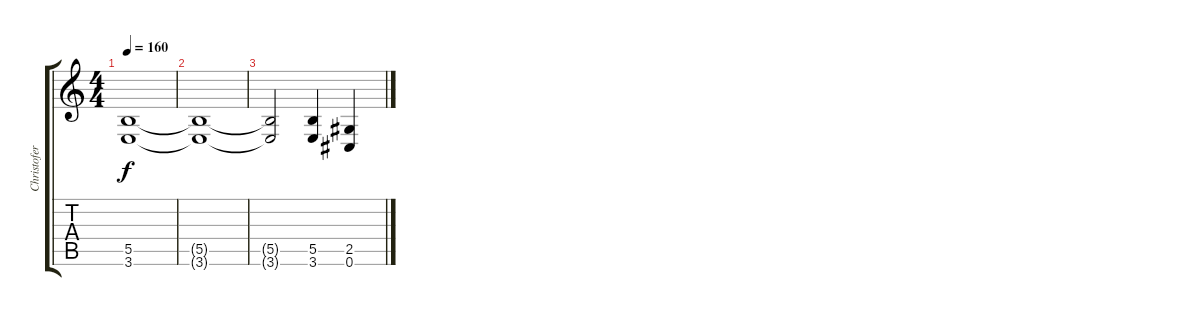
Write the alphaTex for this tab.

\track ("Christofer Johnsson" "Christofer") {instrument distortionguitar}
\staff {score tabs}
\tuning (Db4 Ab3 E3 B2 Gb2 Db2) {hide}
\ts (4 4)
\tempo 160
\clef g2
\ks c
(5.5{t} 3.6{t}).1{dy f} |
(5.5{t} 3.6{t}).1 |
(5.5{t} 3.6{t}).2 (5.5 3.6).4 (2.5 0.6).4
